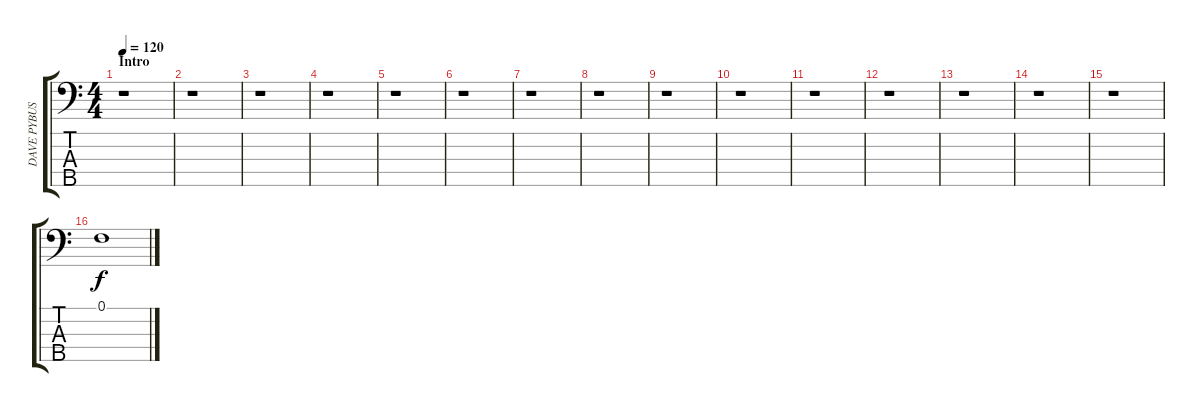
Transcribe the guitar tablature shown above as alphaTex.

\track ("DAVE PYBUS" "DAVE PYBUS") {instrument electricbassfinger}
\staff {score tabs}
\tuning (F2 C2 G1 D1 A0) {hide}
\ts (4 4)
\section ("" "Intro")
\tempo 120
\clef f4
\ks c
r.1{dy f instrument electricbassfinger} |
r.1 |
r.1 |
r.1 |
r.1 |
r.1 |
r.1 |
r.1 |
r.1 |
r.1 |
r.1 |
r.1 |
r.1 |
r.1 |
r.1 |
0.1.1
